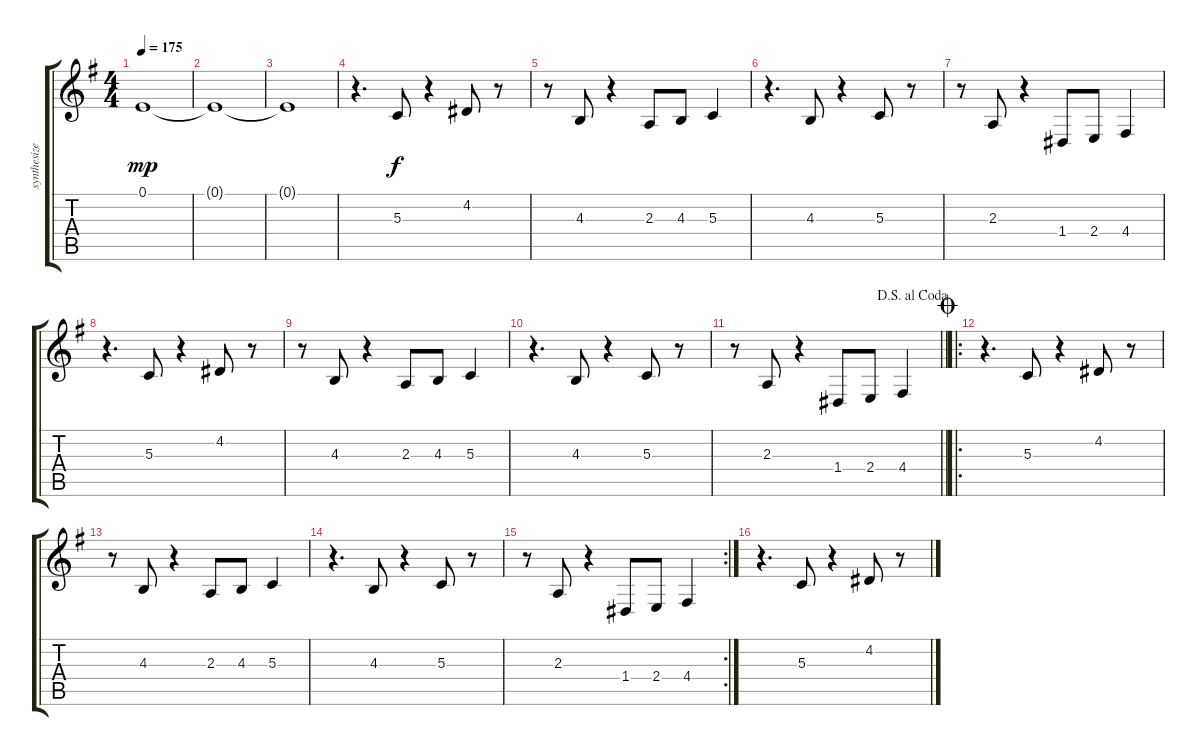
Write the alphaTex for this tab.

\track ("synthesizer" "synthesize") {instrument synthstrings1}
\staff {score tabs}
\tuning (E4 B3 G3 D3 A2 E2) {hide}
\ts (4 4)
\tempo 175
\clef g2
\ks g
0.1{t}.1{dy mp} |
0.1{t}.1 |
0.1{t}.1 |
r.4{d} 5.3.8{dy f} r.4 4.2.8 r.8 |
r.8 4.3.8 r.4 2.3.8 4.3.8 5.3.4 |
r.4{d} 4.3.8 r.4 5.3.8 r.8 |
r.8 2.3.8 r.4 1.4.8 2.4.8 4.4.4 |
r.4{d} 5.3.8 r.4 4.2.8 r.8 |
r.8 4.3.8 r.4 2.3.8 4.3.8 5.3.4 |
r.4{d} 4.3.8 r.4 5.3.8 r.8 |
\jump dalsegnoalcoda
\barLineRight lightlight
r.8 2.3.8 r.4 1.4.8 2.4.8 4.4.4 |
\ro
\jump coda
r.4{d} 5.3.8 r.4 4.2.8 r.8 |
r.8 4.3.8 r.4 2.3.8 4.3.8 5.3.4 |
r.4{d} 4.3.8 r.4 5.3.8 r.8 |
\rc 2
r.8 2.3.8 r.4 1.4.8 2.4.8 4.4.4 |
r.4{d} 5.3.8 r.4 4.2.8 r.8
